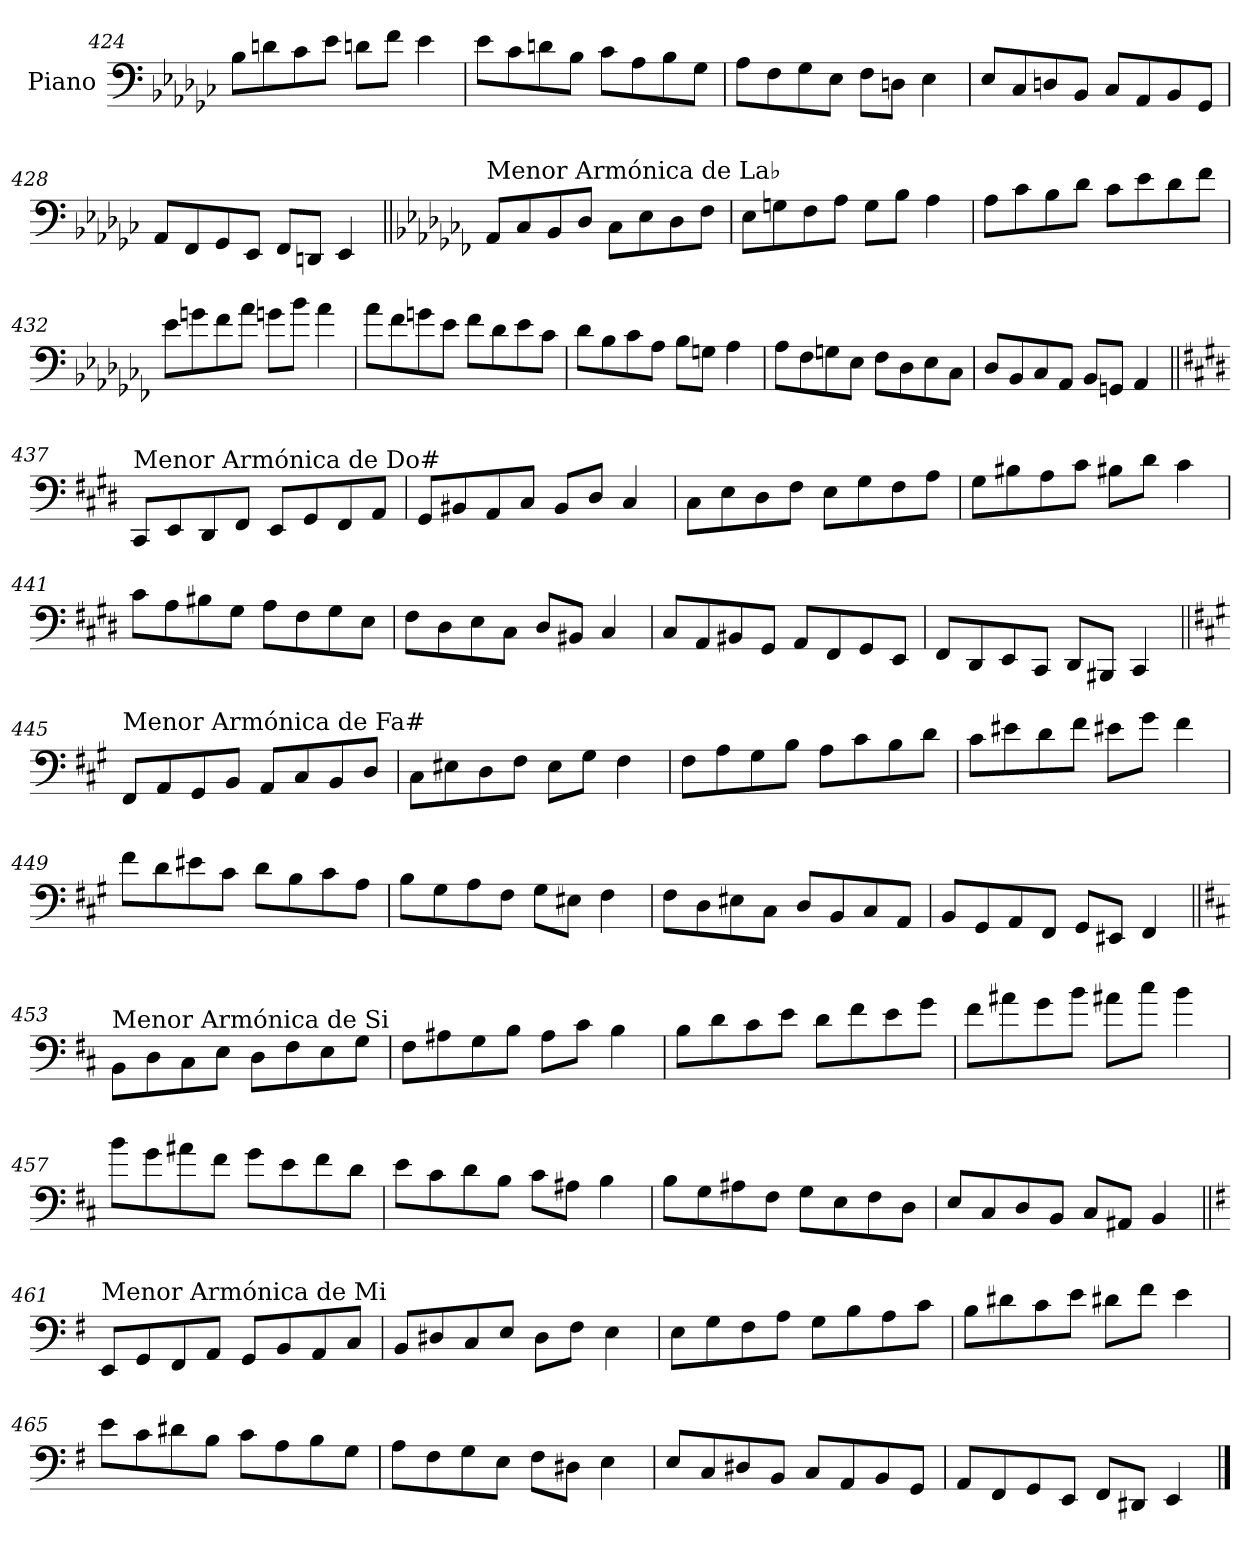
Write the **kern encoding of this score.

**kern
*part1
*staff1
*I"Piano
*I'Pno.
*clefF4
*k[b-e-a-d-g-c-]
=424
8B-\L
8dn\
8c-\
8e-\J
8dn\L
8f\J
4e-\
!!LO:LB:g=z
=425
8e-\L
8c-\
8dn\
8B-\J
8c-\L
8A-\
8B-\
8G-\J
=426
8A-\L
8F\
8G-\
8E-\J
8F\L
8Dn\J
4E-\
=427
8E-/L
8C-/
8Dn/
8BB-/J
8C-/L
8AA-/
8BB-/
8GG-/J
=428
8AA-/L
8FF/
8GG-/
8EE-/J
8FF/L
8DDn/J
4EE-/
!!LO:LB:g=z
=429||
*k[b-e-a-d-g-c-f-]
!LO:TX:a:t=Menor Armónica de La♭
8AA-/L
8C-/
8BB-/
8D-/J
8C-\L
8E-\
8D-\
8F-\J
=430
8E-\L
8Gn\
8F-\
8A-\J
8G\L
8B-\J
4A-\
=431
8A-\L
8c-\
8B-\
8d-\J
8c-\L
8e-\
8d-\
8f-\J
=432
8e-\L
8gn\
8f-\
8a-\J
8gn\L
8b-\J
4a-\
!!LO:LB:g=z
=433
8a-\L
8f-\
8gn\
8e-\J
8f-\L
8d-\
8e-\
8c-\J
=434
8d-\L
8B-\
8c-\
8A-\J
8B-\L
8Gn\J
4A-\
=435
8A-\L
8F-\
8Gn\
8E-\J
8F-\L
8D-\
8E-\
8C-\J
=436
8D-/L
8BB-/
8C-/
8AA-/J
8BB-/L
8GGn/J
4AA-/
!!LO:PB:g=z
=437||
*k[f#c#g#d#]
!LO:TX:a:t=Menor Armónica de Do#
8CC#/L
8EE/
8DD#/
8FF#/J
8EE/L
8GG#/
8FF#/
8AA/J
=438
8GG#/L
8BB#X/
8AA/
8C#/J
8BB#/L
8D#/J
4C#/
=439
8C#\L
8E\
8D#\
8F#\J
8E\L
8G#\
8F#\
8A\J
=440
8G#\L
8B#X\
8A\
8c#\J
8B#X\L
8d#\J
4c#\
!!LO:LB:g=z
=441
8c#\L
8A\
8B#X\
8G#\J
8A\L
8F#\
8G#\
8E\J
=442
8F#\L
8D#\
8E\
8C#\J
8D#/L
8BB#X/J
4C#/
=443
8C#/L
8AA/
8BB#X/
8GG#/J
8AA/L
8FF#/
8GG#/
8EE/J
=444
8FF#/L
8DD#/
8EE/
8CC#/J
8DD#/L
8BBB#X/J
4CC#/
!!LO:LB:g=z
=445||
*k[f#c#g#]
!LO:TX:a:t=Menor Armónica de Fa#
8FF#/L
8AA/
8GG#/
8BB/J
8AA/L
8C#/
8BB/
8D/J
=446
8C#\L
8E#X\
8D\
8F#\J
8E#\L
8G#\J
4F#\
=447
8F#\L
8A\
8G#\
8B\J
8A\L
8c#\
8B\
8d\J
=448
8c#\L
8e#X\
8d\
8f#\J
8e#X\L
8g#\J
4f#\
!!LO:LB:g=z
=449
8f#\L
8d\
8e#X\
8c#\J
8d\L
8B\
8c#\
8A\J
=450
8B\L
8G#\
8A\
8F#\J
8G#\L
8E#X\J
4F#\
=451
8F#\L
8D\
8E#X\
8C#\J
8D/L
8BB/
8C#/
8AA/J
=452
8BB/L
8GG#/
8AA/
8FF#/J
8GG#/L
8EE#X/J
4FF#/
!!LO:LB:g=z
=453||
*k[f#c#]
!LO:TX:a:t=Menor Armónica de Si
8BB\L
8D\
8C#\
8E\J
8D\L
8F#\
8E\
8G\J
=454
8F#\L
8A#X\
8G\
8B\J
8A#\L
8c#\J
4B\
=455
8B\L
8d\
8c#\
8e\J
8d\L
8f#\
8e\
8g\J
=456
8f#\L
8a#X\
8g\
8b\J
8a#X\L
8cc#\J
4b\
!!LO:LB:g=z
=457
8b\L
8g\
8a#X\
8f#\J
8g\L
8e\
8f#\
8d\J
=458
8e\L
8c#\
8d\
8B\J
8c#\L
8A#X\J
4B\
=459
8B\L
8G\
8A#X\
8F#\J
8G\L
8E\
8F#\
8D\J
=460
8E/L
8C#/
8D/
8BB/J
8C#/L
8AA#X/J
4BB/
!!LO:LB:g=z
=461||
*k[f#]
!LO:TX:a:t=Menor Armónica de Mi
8EE/L
8GG/
8FF#/
8AA/J
8GG/L
8BB/
8AA/
8C/J
=462
8BB/L
8D#X/
8C/
8E/J
8D#\L
8F#\J
4E\
=463
8E\L
8G\
8F#\
8A\J
8G\L
8B\
8A\
8c\J
=464
8B\L
8d#X\
8c\
8e\J
8d#X\L
8f#\J
4e\
!!LO:LB:g=z
=465
8e\L
8c\
8d#X\
8B\J
8c\L
8A\
8B\
8G\J
=466
8A\L
8F#\
8G\
8E\J
8F#\L
8D#X\J
4E\
=467
8E/L
8C/
8D#X/
8BB/J
8C/L
8AA/
8BB/
8GG/J
=468
8AA/L
8FF#/
8GG/
8EE/J
8FF#/L
8DD#X/J
4EE/
==
*-
